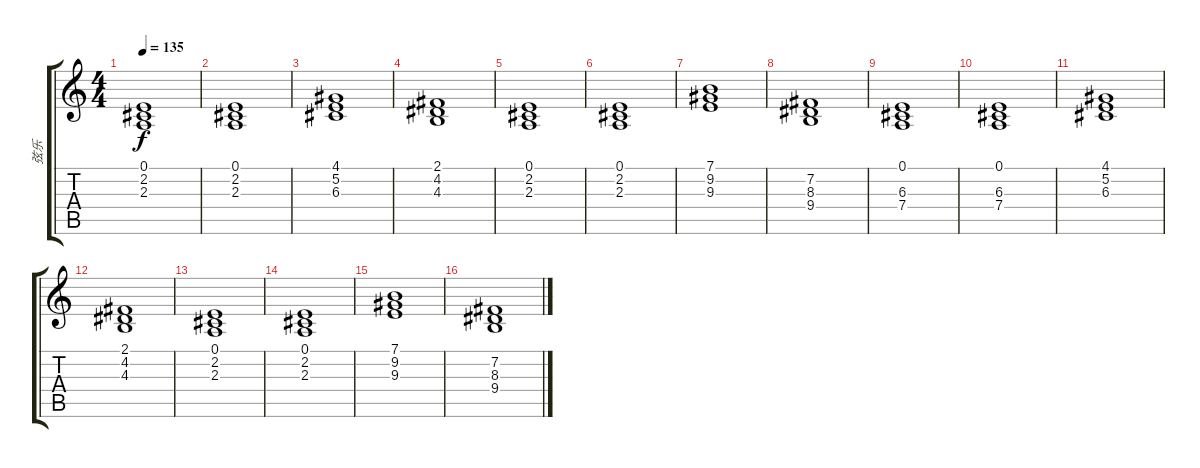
\track ("弦乐" "弦乐") {instrument stringensemble1}
\staff {score tabs}
\tuning (E4 B3 G3 D3 A2 E2) {hide}
\ts (4 4)
\tempo 135
\clef g2
\ks c
(0.1 2.2 2.3).1{dy f} |
(0.1 2.2 2.3).1 |
(4.1 5.2 6.3).1 |
(2.1 4.2 4.3).1 |
(0.1 2.2 2.3).1 |
(0.1 2.2 2.3).1 |
(7.1 9.2 9.3).1 |
(7.2 8.3 9.4).1 |
(0.1 6.3 7.4).1 |
(0.1 6.3 7.4).1 |
(4.1 5.2 6.3).1 |
(2.1 4.2 4.3).1 |
(0.1 2.2 2.3).1 |
(0.1 2.2 2.3).1 |
(7.1 9.2 9.3).1 |
(7.2 8.3 9.4).1
